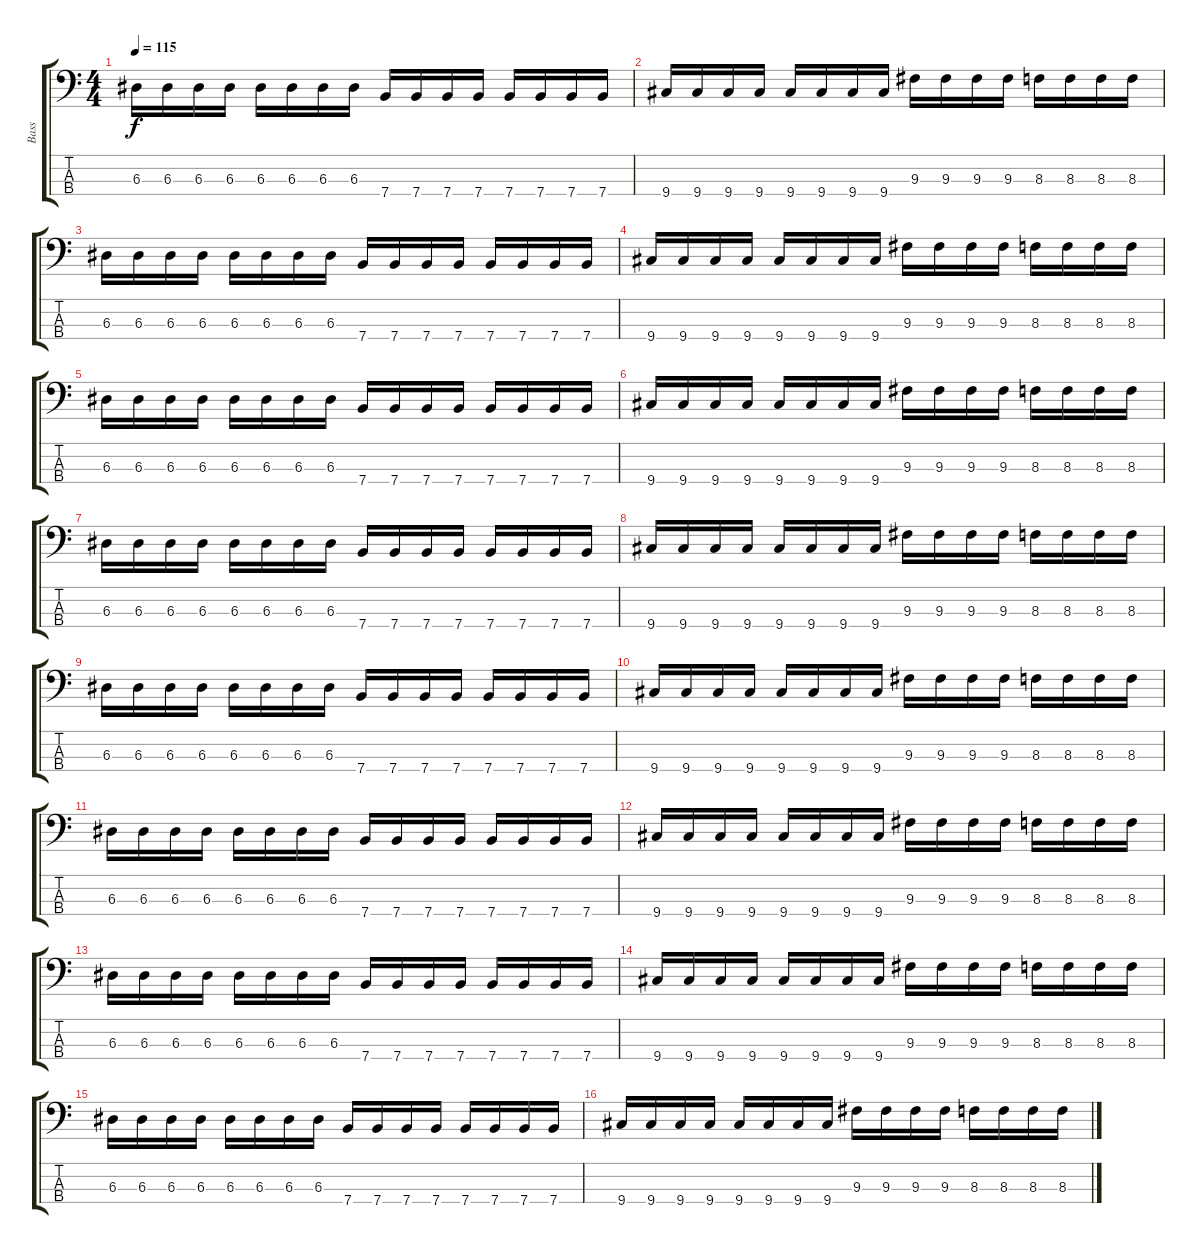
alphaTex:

\track ("Bass" "Bass") {instrument electricbassfinger}
\staff {score tabs}
\tuning (G2 D2 A1 E1) {hide}
\ts (4 4)
\tempo 115
\clef f4
\ks c
6.3.16{dy f} 6.3.16 6.3.16 6.3.16 6.3.16 6.3.16 6.3.16 6.3.16 7.4.16 7.4.16 7.4.16 7.4.16 7.4.16 7.4.16 7.4.16 7.4.16 |
9.4.16 9.4.16 9.4.16 9.4.16 9.4.16 9.4.16 9.4.16 9.4.16 9.3.16 9.3.16 9.3.16 9.3.16 8.3.16 8.3.16 8.3.16 8.3.16 |
6.3.16 6.3.16 6.3.16 6.3.16 6.3.16 6.3.16 6.3.16 6.3.16 7.4.16 7.4.16 7.4.16 7.4.16 7.4.16 7.4.16 7.4.16 7.4.16 |
9.4.16 9.4.16 9.4.16 9.4.16 9.4.16 9.4.16 9.4.16 9.4.16 9.3.16 9.3.16 9.3.16 9.3.16 8.3.16 8.3.16 8.3.16 8.3.16 |
6.3.16 6.3.16 6.3.16 6.3.16 6.3.16 6.3.16 6.3.16 6.3.16 7.4.16 7.4.16 7.4.16 7.4.16 7.4.16 7.4.16 7.4.16 7.4.16 |
9.4.16 9.4.16 9.4.16 9.4.16 9.4.16 9.4.16 9.4.16 9.4.16 9.3.16 9.3.16 9.3.16 9.3.16 8.3.16 8.3.16 8.3.16 8.3.16 |
6.3.16 6.3.16 6.3.16 6.3.16 6.3.16 6.3.16 6.3.16 6.3.16 7.4.16 7.4.16 7.4.16 7.4.16 7.4.16 7.4.16 7.4.16 7.4.16 |
9.4.16 9.4.16 9.4.16 9.4.16 9.4.16 9.4.16 9.4.16 9.4.16 9.3.16 9.3.16 9.3.16 9.3.16 8.3.16 8.3.16 8.3.16 8.3.16 |
6.3.16 6.3.16 6.3.16 6.3.16 6.3.16 6.3.16 6.3.16 6.3.16 7.4.16 7.4.16 7.4.16 7.4.16 7.4.16 7.4.16 7.4.16 7.4.16 |
9.4.16 9.4.16 9.4.16 9.4.16 9.4.16 9.4.16 9.4.16 9.4.16 9.3.16 9.3.16 9.3.16 9.3.16 8.3.16 8.3.16 8.3.16 8.3.16 |
6.3.16 6.3.16 6.3.16 6.3.16 6.3.16 6.3.16 6.3.16 6.3.16 7.4.16 7.4.16 7.4.16 7.4.16 7.4.16 7.4.16 7.4.16 7.4.16 |
9.4.16 9.4.16 9.4.16 9.4.16 9.4.16 9.4.16 9.4.16 9.4.16 9.3.16 9.3.16 9.3.16 9.3.16 8.3.16 8.3.16 8.3.16 8.3.16 |
6.3.16 6.3.16 6.3.16 6.3.16 6.3.16 6.3.16 6.3.16 6.3.16 7.4.16 7.4.16 7.4.16 7.4.16 7.4.16 7.4.16 7.4.16 7.4.16 |
9.4.16 9.4.16 9.4.16 9.4.16 9.4.16 9.4.16 9.4.16 9.4.16 9.3.16 9.3.16 9.3.16 9.3.16 8.3.16 8.3.16 8.3.16 8.3.16 |
6.3.16 6.3.16 6.3.16 6.3.16 6.3.16 6.3.16 6.3.16 6.3.16 7.4.16 7.4.16 7.4.16 7.4.16 7.4.16 7.4.16 7.4.16 7.4.16 |
9.4.16 9.4.16 9.4.16 9.4.16 9.4.16 9.4.16 9.4.16 9.4.16 9.3.16 9.3.16 9.3.16 9.3.16 8.3.16 8.3.16 8.3.16 8.3.16
